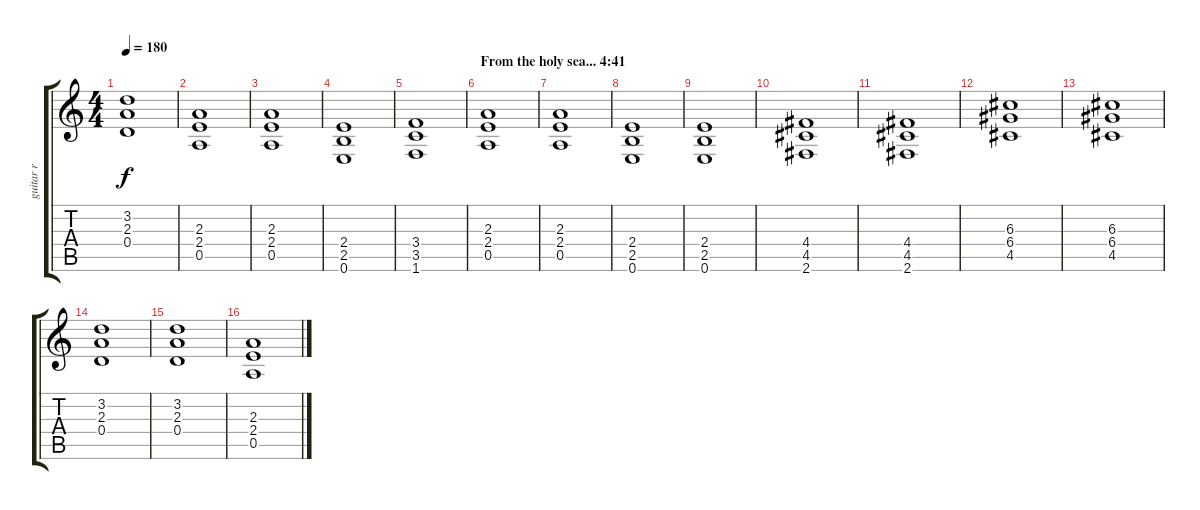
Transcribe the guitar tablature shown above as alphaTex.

\track ("guitar r" "guitar r") {instrument distortionguitar}
\staff {score tabs}
\tuning (E4 B3 G3 D3 A2 E2) {hide}
\ts (4 4)
\tempo 180
\clef g2
\ks c
(3.2 2.3 0.4).1{dy f} |
(2.3 2.4 0.5).1 |
(2.3 2.4 0.5).1 |
(2.4 2.5 0.6).1 |
(3.4 3.5 1.6).1 |
\section ("" "From the holy sea... 4:41")
(2.3 2.4 0.5).1 |
(2.3 2.4 0.5).1 |
(2.4 2.5 0.6).1 |
(2.4 2.5 0.6).1 |
(4.4 4.5 2.6).1 |
(4.4 4.5 2.6).1 |
(6.3 6.4 4.5).1 |
(6.3 6.4 4.5).1 |
(3.2 2.3 0.4).1 |
(3.2 2.3 0.4).1 |
(2.3 2.4 0.5).1
